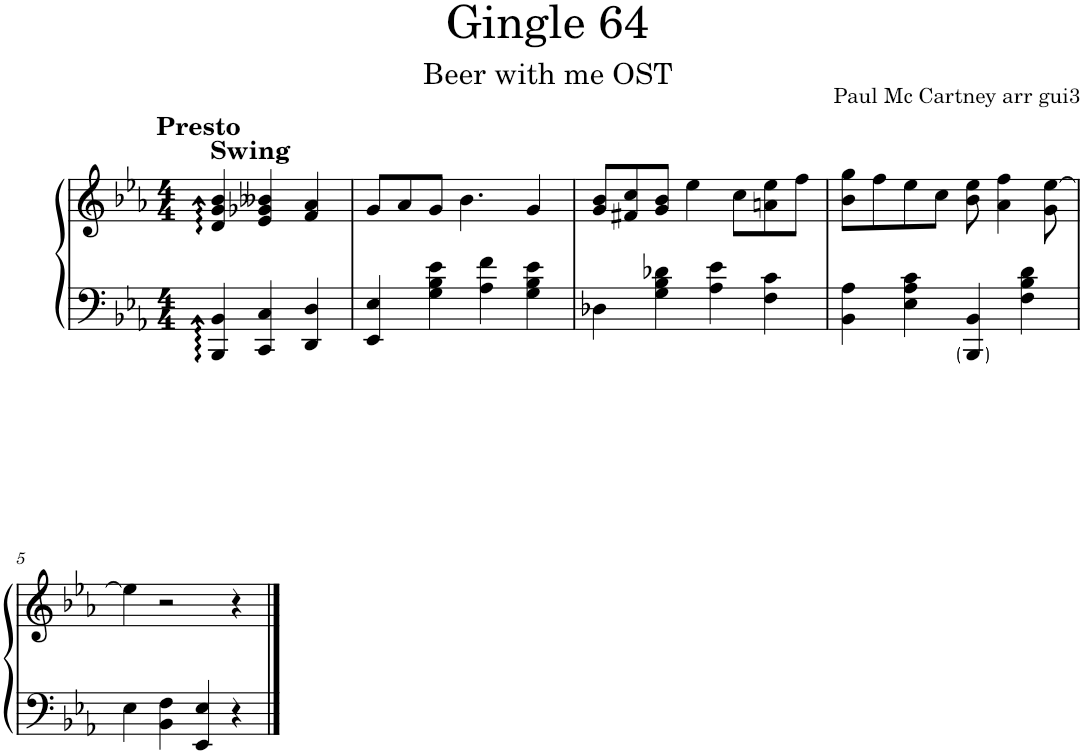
**kern	**kern
*part1	*part1
*staff2	*staff1
*I"Piano Honky Tonk	*
*I'Pia. Hnk.	*
*clefF4	*clefG2
*k[b-e-a-]	*k[b-e-a-]
*M4/4	*M4/4
=1	=1
!	!LO:TX:a:B:t=Swing
!	!LO:TX:a:B:t=Presto
4BBB-/: 4BB-/:	4d/: 4g/: 4b-/:
4CC/ 4C/	4e-/ 4g-X/ 4b--X/
4DD/ 4D/	4f/ 4a-/
=2	=2
4EE-/ 4E-/	8g/L
.	8a-/
4G\ 4B-\ 4e-\	8g/J
.	4.b-\
4A-\ 4f\	.
4G\ 4B-\ 4e-\	4g/
=3	=3
4D-X\	8g/ 8b-/L
.	8f#X/ 8cc/
4G\ 4B-\ 4d-X\	8g/ 8b-/J
.	4ee-\
4A-\ 4e-\	.
.	8cc\L
4F\ 4c\	8an\ 8ee-\
.	8ff\J
=4	=4
4BB-\ 4A-\	8b-\ 8gg\L
.	8ff\
4E-\ 4A-\ 4c\	8ee-\
.	8cc\J
4BBB-/ 4BB-/	8b-\ 8ee-\
.	4a-\ 4ff\
4F\ 4B-\ 4d\	.
.	8g\ [8ee-\
!!LO:LB:g=z
=5	=5
4E-\	4ee-\]
4BB-\ 4F\	2r
4EE-/ 4E-/	.
4r	4r
==	==
*-	*-
